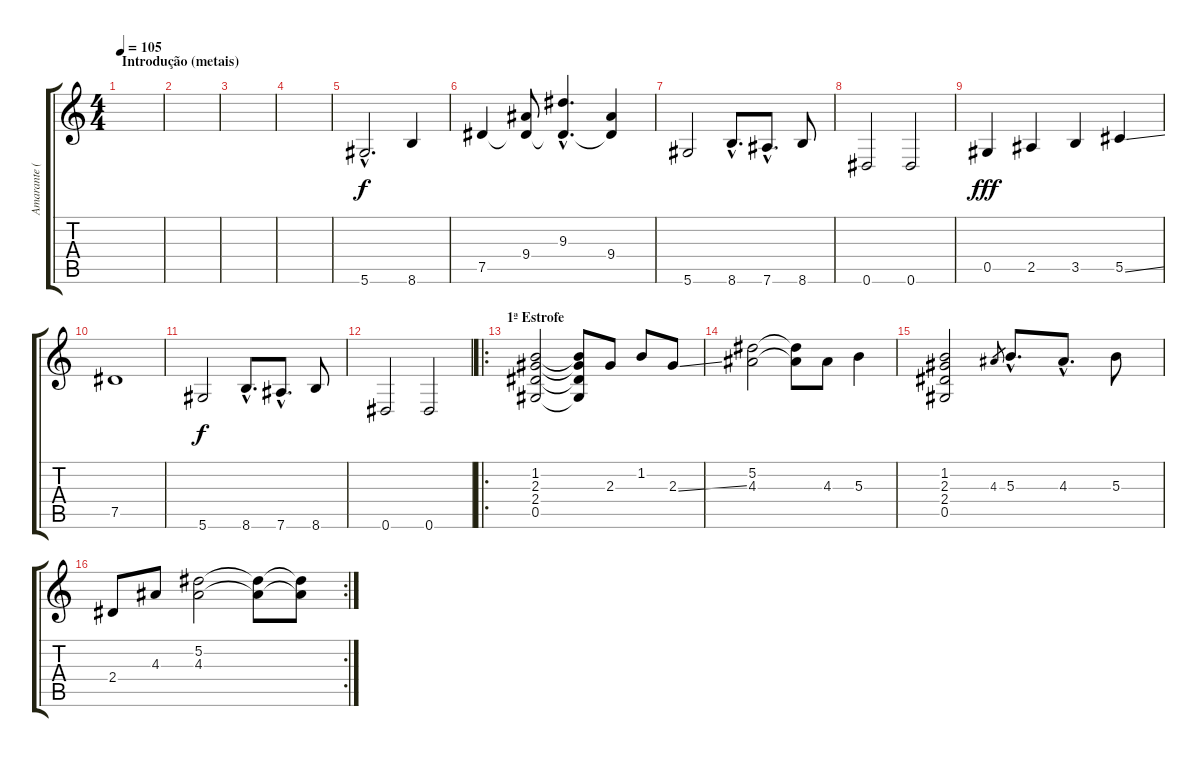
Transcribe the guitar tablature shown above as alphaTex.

\track ("Amarante (Guitar)" "Amarante (") {instrument electricguitarjazz}
\staff {score tabs}
\tuning (Eb4 Bb3 Gb3 Db3 Ab2 Eb2) {hide}
\ts (4 4)
\section ("" "Introdução (metais)")
\tempo 105
\clef g2
\ks c
|
|
|
|
5.6{hac}.2{d} 8.6.4 |
7.5.4 (9.4 7.5{t}).8 (9.3{hac} 7.5{hac t}).4{d} (9.4 7.5{t}).4 |
5.6.2 8.6{hac}.8{d} 7.6{hac}.8{d} 8.6.8 |
0.6.2 0.6.2 |
0.5.4{dy fff} 2.5.4 3.5.4 5.5{ss}.4 |
7.5.1 |
5.6.2{dy f} 8.6{hac}.8{d} 7.6{hac}.8{d} 8.6.8 |
0.6.2 0.6.2 |
\ro
\section ("" "1ª Estrofe")
(1.2 2.3 2.4 0.5).2 (1.2{t} 2.3{t} 2.4{t} 0.5{t}).8 2.3.8 1.2.8 2.3{ss}.8 |
(5.2 4.3).2 (5.2{t} 4.3{t}).8 4.3.8 5.3.4 |
(1.2 2.3 2.4 0.5).2 4.3.8{gr} 5.3{hac}.8{d} 4.3{hac}.8{d} 5.3.8 |
\rc 2
2.4.8 4.3.8 (5.2 4.3).2 (5.2{t} 4.3{t}).8 (5.2{t} 4.3{t}).8
